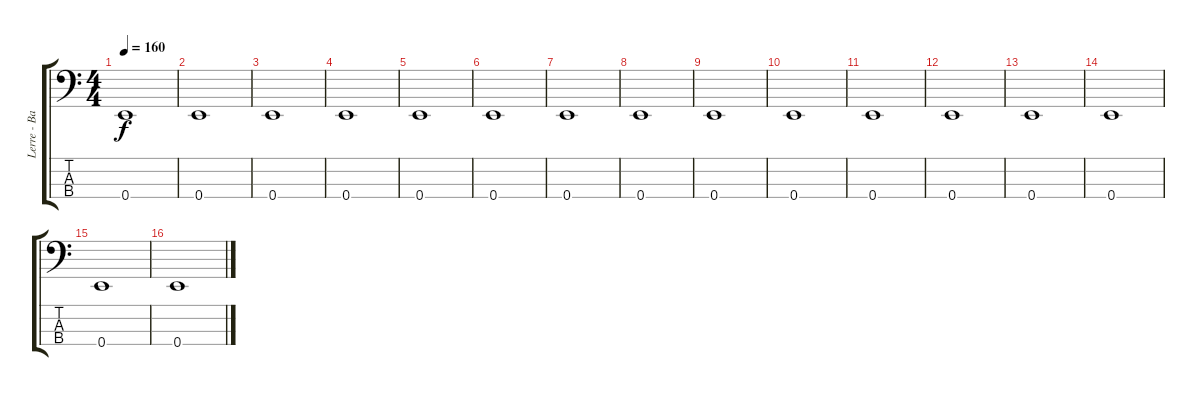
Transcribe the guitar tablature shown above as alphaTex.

\track ("Lerre - Bass" "Lerre - Ba") {instrument electricbasspick}
\staff {score tabs}
\tuning (G2 D2 A1 E1) {hide}
\ts (4 4)
\tempo 160
\clef f4
\ks c
0.4.1{dy f} |
0.4.1 |
0.4.1 |
0.4.1 |
0.4.1 |
0.4.1 |
0.4.1 |
0.4.1 |
0.4.1 |
0.4.1 |
0.4.1 |
0.4.1 |
0.4.1 |
0.4.1 |
0.4.1 |
0.4.1
